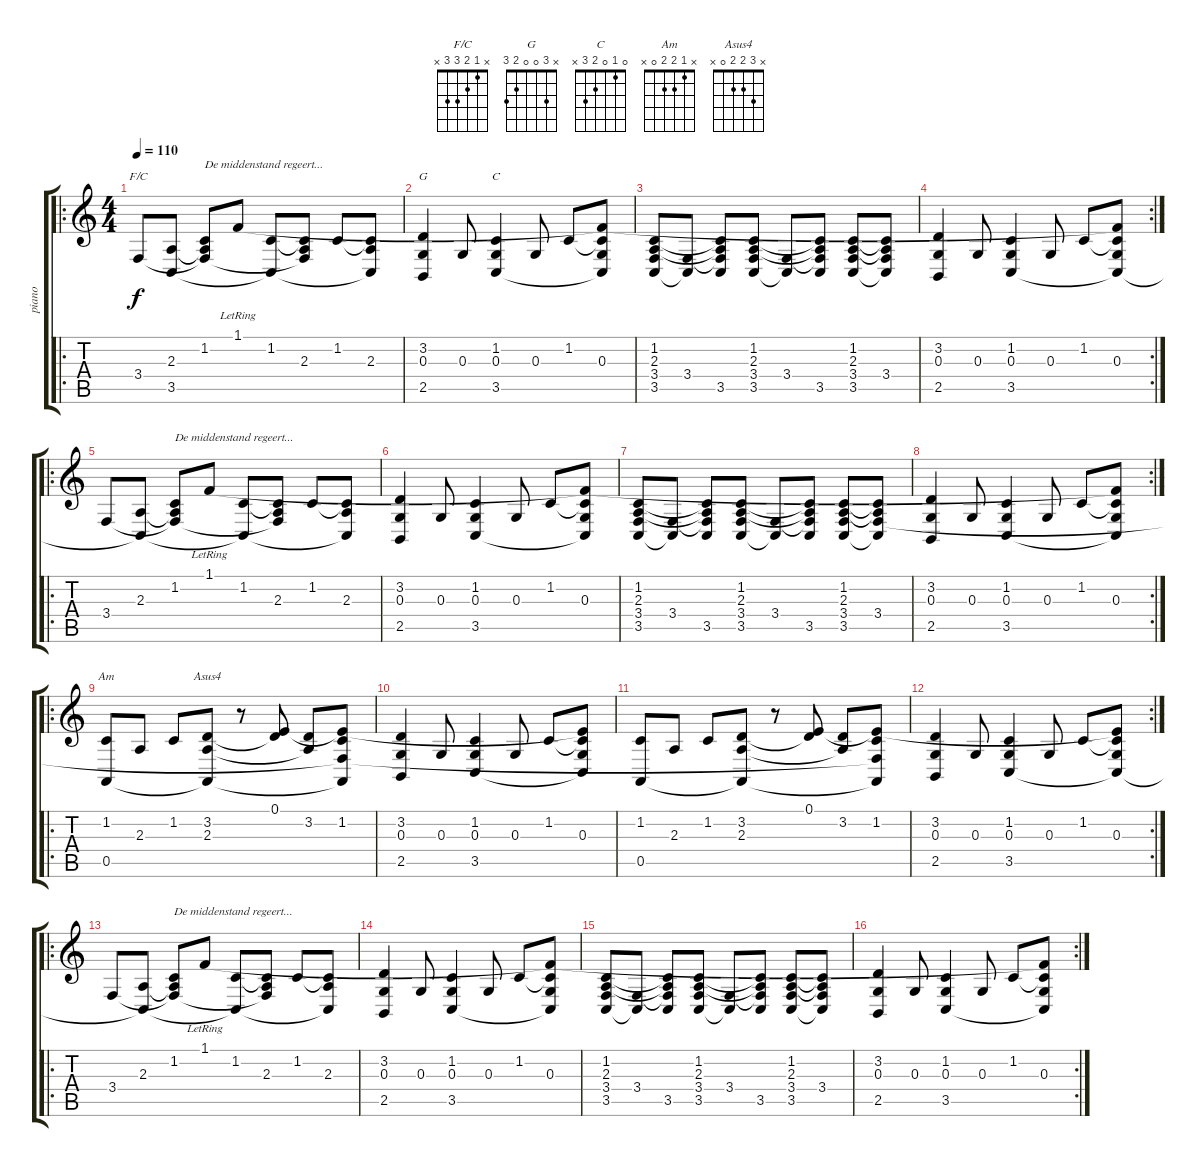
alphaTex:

\track ("piano" "piano") {instrument acousticgrandpiano}
\staff {score tabs}
\tuning (E4 B3 G3 D3 A2 E2) {hide}
\chord ("F/C" x 1 2 3 3 x)
\chord ("G" x 3 0 0 2 3)
\chord ("C" 0 1 0 2 3 x)
\chord ("Am" x 1 2 2 0 x)
\chord ("Asus4" x 3 2 2 0 x)
\ro
\ts (4 4)
\tempo 110
\clef g2
\ks c
3.4.8{ch "F/C" dy f} (2.3 3.5{t}).8 (1.2 2.3{t} 3.4{t}).8{txt "De middenstand regeert..."} 1.1{lr}.8 (1.2 3.5{t}).8 (1.2{t} 2.3 3.4{t}).8 1.2.8 (1.2{t} 2.3 3.5{t}).8 |
(3.2 0.3 2.5).4{ch "G"} 0.3.8 (1.2 0.3 3.5).4{ch "C"} 0.3.8 1.2.8 (1.1{t} 1.2{t} 0.3 3.5{t}).8 |
(1.2 2.3 3.4 3.5).8 (3.4 3.5{t}).8 (1.2{t} 2.3{t} 3.4{t} 3.5).8 (1.2 2.3 3.4 3.5).8 (3.4 3.5{t}).8 (1.2{t} 2.3{t} 3.4{t} 3.5).8 (1.2 2.3 3.4 3.5).8 (1.2{t} 2.3{t} 3.4 3.5{t}).8 |
\rc 2
(3.2 0.3 2.5).4 0.3.8 (1.2 0.3 3.5).4 0.3.8 1.2.8 (1.1{t} 1.2{t} 0.3 3.5{t}).8 |
\ro
3.4.8 (2.3 3.5{t}).8 (1.2 2.3{t} 3.4{t}).8{txt "De middenstand regeert..."} 1.1{lr}.8 (1.2 3.5{t}).8 (1.2{t} 2.3 3.4{t}).8 1.2.8 (1.2{t} 2.3 3.5{t}).8 |
(3.2 0.3 2.5).4 0.3.8 (1.2 0.3 3.5).4 0.3.8 1.2.8 (1.1{t} 1.2{t} 0.3 3.5{t}).8 |
(1.2 2.3 3.4 3.5).8 (3.4 3.5{t}).8 (1.2{t} 2.3{t} 3.4{t} 3.5).8 (1.2 2.3 3.4 3.5).8 (3.4 3.5{t}).8 (1.2{t} 2.3{t} 3.4{t} 3.5).8 (1.2 2.3 3.4 3.5).8 (1.2{t} 2.3{t} 3.4 3.5{t}).8 |
\rc 2
(3.2 0.3 2.5).4 0.3.8 (1.2 0.3 3.5).4 0.3.8 1.2.8 (1.1{t} 1.2{t} 0.3 3.5{t}).8 |
\ro
(1.2 0.5).8{ch "Am"} 2.3.8 1.2.8 (3.2 2.3 0.5{t}).8{ch "Asus4"} r.8 (0.1 3.2{t}).8 (3.2 2.3{t}).8 (0.1{t} 1.2 3.4{t} 0.5{t}).8 |
(3.2 0.3 2.5).4 0.3.8 (1.2 0.3 3.5).4 0.3.8 1.2.8 (0.1{t} 1.2{t} 0.3 3.5{t}).8 |
(1.2 0.5).8 2.3.8 1.2.8 (3.2 2.3 0.5{t}).8 r.8 (0.1 3.2{t}).8 (3.2 2.3{t}).8 (0.1{t} 1.2 3.4{t} 0.5{t}).8 |
\rc 2
(3.2 0.3 2.5).4 0.3.8 (1.2 0.3 3.5).4 0.3.8 1.2.8 (0.1{t} 1.2{t} 0.3 3.5{t}).8 |
\ro
3.4.8 (2.3 3.5{t}).8 (1.2 2.3{t} 3.4{t}).8{txt "De middenstand regeert..."} 1.1{lr}.8 (1.2 3.5{t}).8 (1.2{t} 2.3 3.4{t}).8 1.2.8 (1.2{t} 2.3 3.5{t}).8 |
(3.2 0.3 2.5).4 0.3.8 (1.2 0.3 3.5).4 0.3.8 1.2.8 (1.1{t} 1.2{t} 0.3 3.5{t}).8 |
(1.2 2.3 3.4 3.5).8 (3.4 3.5{t}).8 (1.2{t} 2.3{t} 3.4{t} 3.5).8 (1.2 2.3 3.4 3.5).8 (3.4 3.5{t}).8 (1.2{t} 2.3{t} 3.4{t} 3.5).8 (1.2 2.3 3.4 3.5).8 (1.2{t} 2.3{t} 3.4 3.5{t}).8 |
\rc 2
(3.2 0.3 2.5).4 0.3.8 (1.2 0.3 3.5).4 0.3.8 1.2.8 (1.1{t} 1.2{t} 0.3 3.5{t}).8
